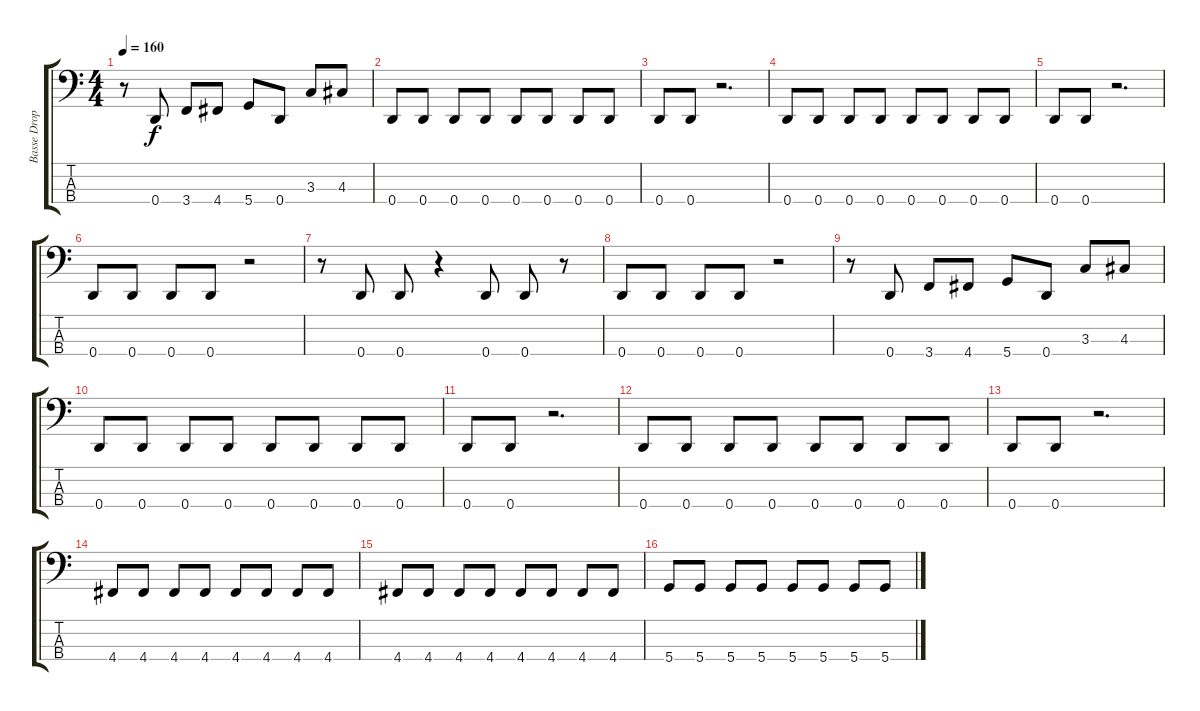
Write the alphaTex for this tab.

\track ("Basse Dropped D ( Chris )" "Basse Drop") {instrument electricbassfinger}
\staff {score tabs}
\tuning (G2 D2 A1 D1) {hide}
\ts (4 4)
\tempo 160
\clef f4
\ks c
r.8{dy f} 0.4.8 3.4.8 4.4.8 5.4.8 0.4.8 3.3.8 4.3.8 |
0.4.8 0.4.8 0.4.8 0.4.8 0.4.8 0.4.8 0.4.8 0.4.8 |
0.4.8 0.4.8 r.2{d} |
0.4.8 0.4.8 0.4.8 0.4.8 0.4.8 0.4.8 0.4.8 0.4.8 |
0.4.8 0.4.8 r.2{d} |
0.4.8 0.4.8 0.4.8 0.4.8 r.2 |
r.8 0.4.8 0.4.8 r.4 0.4.8 0.4.8 r.8 |
0.4.8 0.4.8 0.4.8 0.4.8 r.2 |
r.8 0.4.8 3.4.8 4.4.8 5.4.8 0.4.8 3.3.8 4.3.8 |
0.4.8 0.4.8 0.4.8 0.4.8 0.4.8 0.4.8 0.4.8 0.4.8 |
0.4.8 0.4.8 r.2{d} |
0.4.8 0.4.8 0.4.8 0.4.8 0.4.8 0.4.8 0.4.8 0.4.8 |
0.4.8 0.4.8 r.2{d} |
\section ("" "")
4.4.8 4.4.8 4.4.8 4.4.8 4.4.8 4.4.8 4.4.8 4.4.8 |
4.4.8 4.4.8 4.4.8 4.4.8 4.4.8 4.4.8 4.4.8 4.4.8 |
5.4.8 5.4.8 5.4.8 5.4.8 5.4.8 5.4.8 5.4.8 5.4.8
